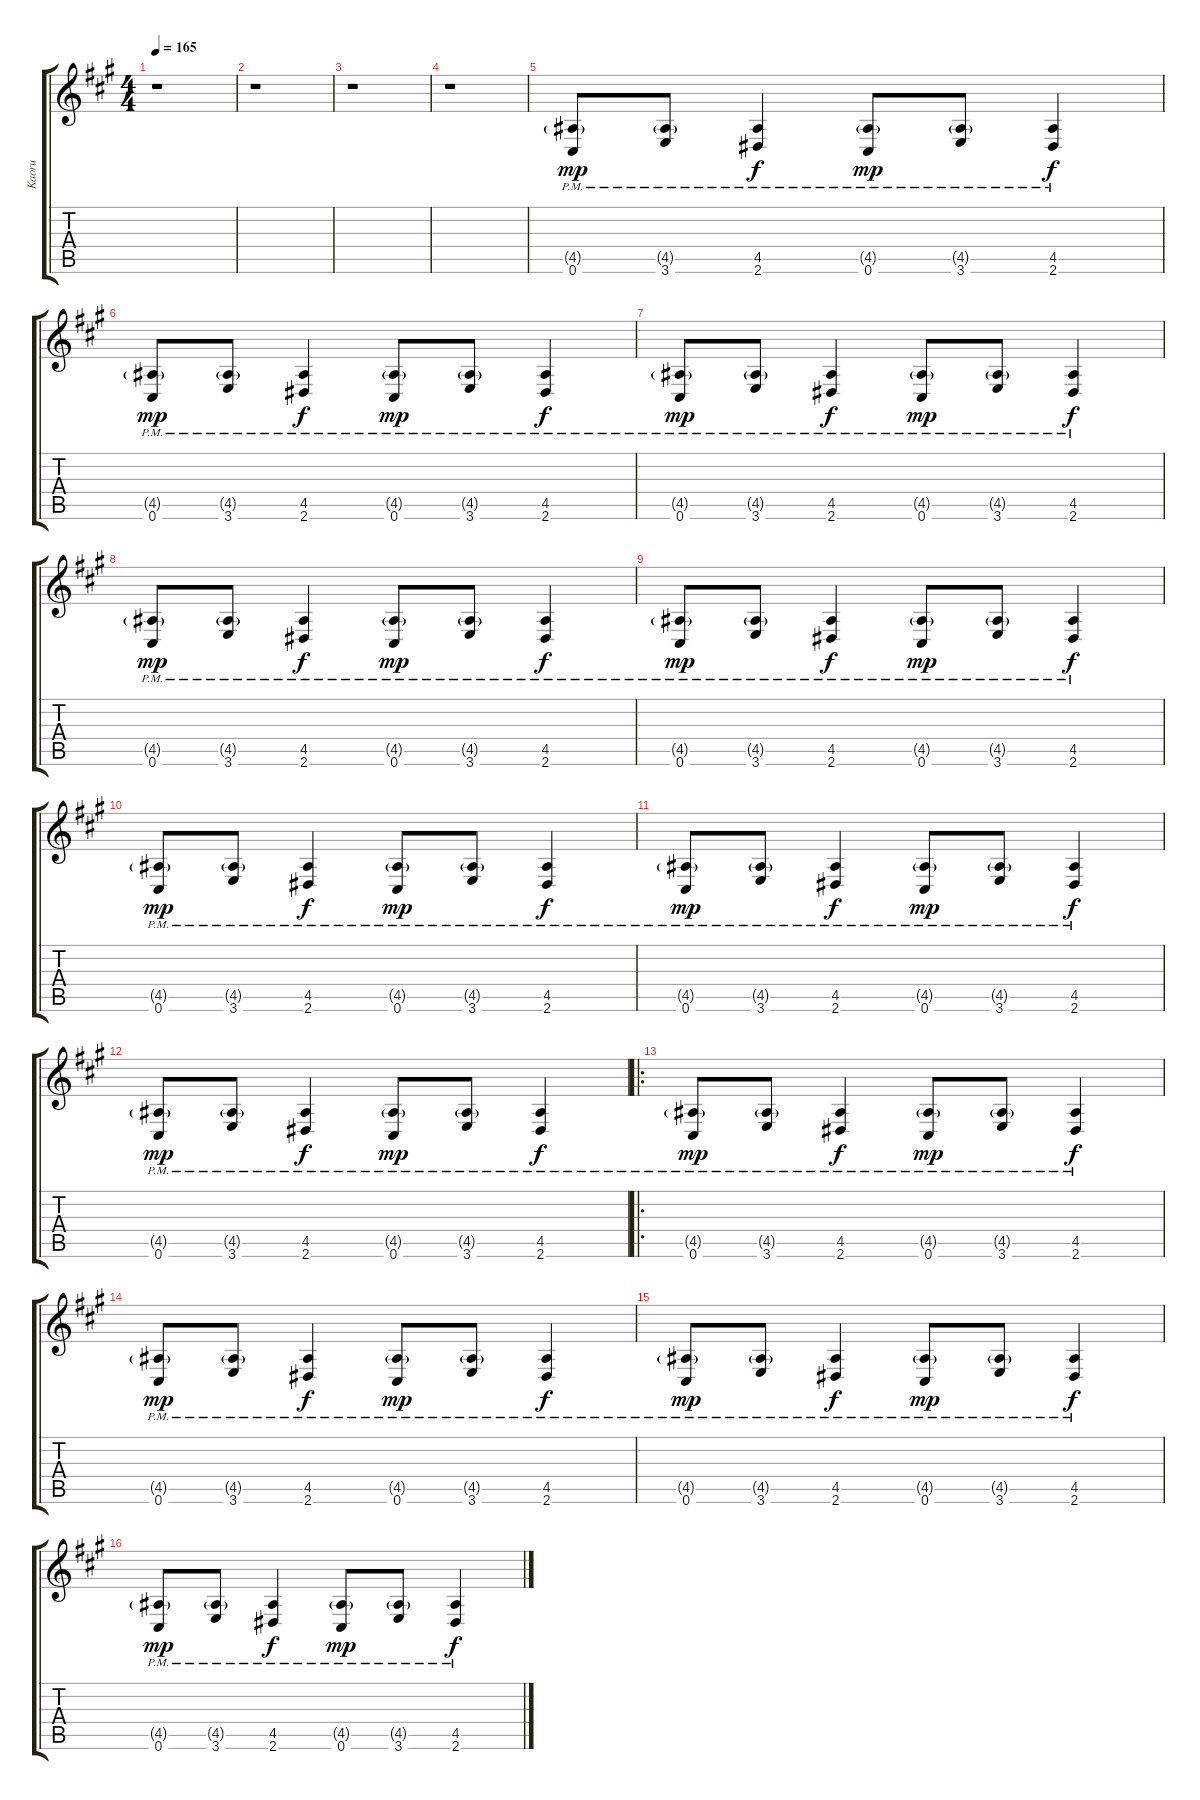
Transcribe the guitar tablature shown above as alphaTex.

\track ("Kaoru" "Kaoru") {instrument overdrivenguitar}
\staff {score tabs}
\tuning (Db4 Ab3 E3 B2 Gb2 Db2) {hide}
\ts (4 4)
\tempo 165
\clef g2
\ks a
r.1{dy mp instrument overdrivenguitar} |
r.1 |
r.1 |
r.1 |
(4.5{g pm} 0.6{pm}).8 (4.5{g pm} 3.6{pm}).8 (4.5{pm} 2.6{pm}).4{dy f} (4.5{g pm} 0.6{pm}).8{dy mp} (4.5{g pm} 3.6{pm}).8 (4.5{pm} 2.6{pm}).4{dy f} |
(4.5{g pm} 0.6{pm}).8{dy mp} (4.5{g pm} 3.6{pm}).8 (4.5{pm} 2.6{pm}).4{dy f} (4.5{g pm} 0.6{pm}).8{dy mp} (4.5{g pm} 3.6{pm}).8 (4.5{pm} 2.6{pm}).4{dy f} |
(4.5{g pm} 0.6{pm}).8{dy mp} (4.5{g pm} 3.6{pm}).8 (4.5{pm} 2.6{pm}).4{dy f} (4.5{g pm} 0.6{pm}).8{dy mp} (4.5{g pm} 3.6{pm}).8 (4.5{pm} 2.6{pm}).4{dy f} |
(4.5{g pm} 0.6{pm}).8{dy mp} (4.5{g pm} 3.6{pm}).8 (4.5{pm} 2.6{pm}).4{dy f} (4.5{g pm} 0.6{pm}).8{dy mp} (4.5{g pm} 3.6{pm}).8 (4.5{pm} 2.6{pm}).4{dy f} |
(4.5{g pm} 0.6{pm}).8{dy mp} (4.5{g pm} 3.6{pm}).8 (4.5{pm} 2.6{pm}).4{dy f} (4.5{g pm} 0.6{pm}).8{dy mp} (4.5{g pm} 3.6{pm}).8 (4.5{pm} 2.6{pm}).4{dy f} |
(4.5{g pm} 0.6{pm}).8{dy mp} (4.5{g pm} 3.6{pm}).8 (4.5{pm} 2.6{pm}).4{dy f} (4.5{g pm} 0.6{pm}).8{dy mp} (4.5{g pm} 3.6{pm}).8 (4.5{pm} 2.6{pm}).4{dy f} |
(4.5{g pm} 0.6{pm}).8{dy mp} (4.5{g pm} 3.6{pm}).8 (4.5{pm} 2.6{pm}).4{dy f} (4.5{g pm} 0.6{pm}).8{dy mp} (4.5{g pm} 3.6{pm}).8 (4.5{pm} 2.6{pm}).4{dy f} |
(4.5{g pm} 0.6{pm}).8{dy mp} (4.5{g pm} 3.6{pm}).8 (4.5{pm} 2.6{pm}).4{dy f} (4.5{g pm} 0.6{pm}).8{dy mp} (4.5{g pm} 3.6{pm}).8 (4.5{pm} 2.6{pm}).4{dy f} |
\ro
(4.5{g pm} 0.6{pm}).8{dy mp} (4.5{g pm} 3.6{pm}).8 (4.5{pm} 2.6{pm}).4{dy f} (4.5{g pm} 0.6{pm}).8{dy mp} (4.5{g pm} 3.6{pm}).8 (4.5{pm} 2.6{pm}).4{dy f} |
(4.5{g pm} 0.6{pm}).8{dy mp} (4.5{g pm} 3.6{pm}).8 (4.5{pm} 2.6{pm}).4{dy f} (4.5{g pm} 0.6{pm}).8{dy mp} (4.5{g pm} 3.6{pm}).8 (4.5{pm} 2.6{pm}).4{dy f} |
(4.5{g pm} 0.6{pm}).8{dy mp} (4.5{g pm} 3.6{pm}).8 (4.5{pm} 2.6{pm}).4{dy f} (4.5{g pm} 0.6{pm}).8{dy mp} (4.5{g pm} 3.6{pm}).8 (4.5{pm} 2.6{pm}).4{dy f} |
(4.5{g pm} 0.6{pm}).8{dy mp} (4.5{g pm} 3.6{pm}).8 (4.5{pm} 2.6{pm}).4{dy f} (4.5{g pm} 0.6{pm}).8{dy mp} (4.5{g pm} 3.6{pm}).8 (4.5{pm} 2.6{pm}).4{dy f}
